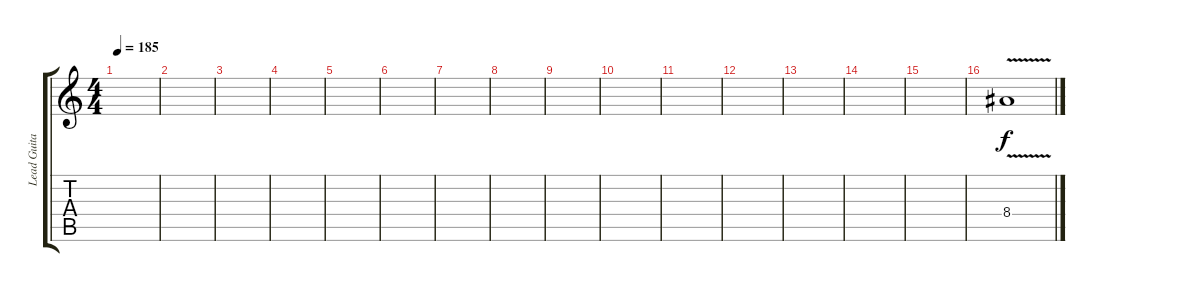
\track ("Lead Guitar" "Lead Guita") {instrument acousticguitarsteel}
\staff {score tabs}
\tuning (E4 B3 G3 D3 A2 D2) {hide}
\ts (4 4)
\tempo 185
\clef g2
\ks c
|
|
|
|
|
|
|
|
|
|
|
|
|
|
|
8.4{v}.1
